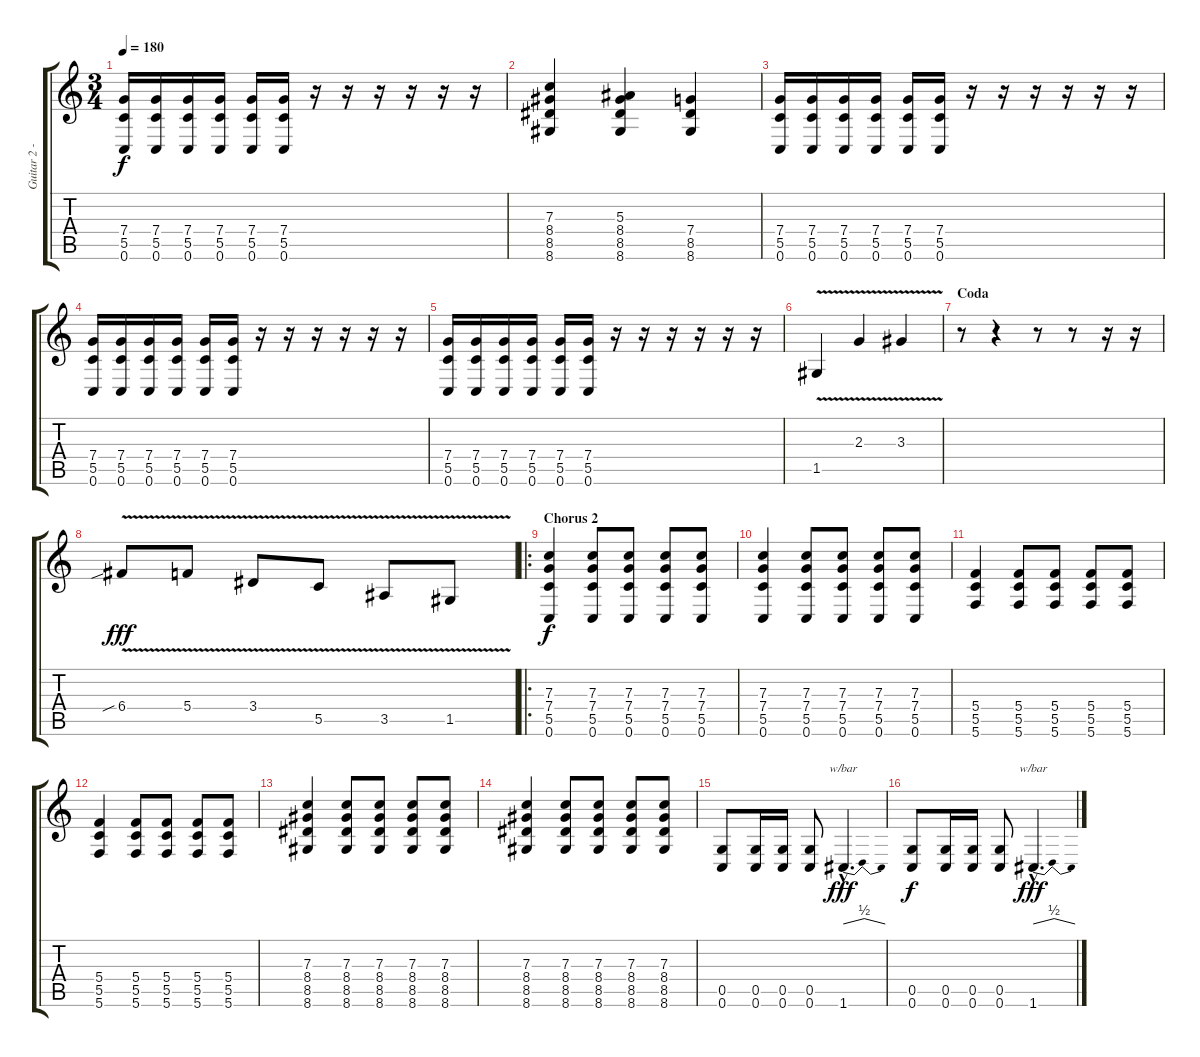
\track ("Guitar 2 - Vilo" "Guitar 2 -") {instrument distortionguitar}
\staff {score tabs}
\tuning (D4 A3 F3 C3 G2 C2) {hide}
\ts (3 4)
\tempo 180
\clef g2
\ks c
(7.4 5.5 0.6).16{dy f} (7.4 5.5 0.6).16 (7.4 5.5 0.6).16 (7.4 5.5 0.6).16 (7.4 5.5 0.6).16 (7.4 5.5 0.6).16 r.16 r.16 r.16 r.16 r.16 r.16 |
(7.3 8.4 8.5 8.6).4 (5.3 8.4 8.5 8.6).4 (7.4 8.5 8.6).4 |
(7.4 5.5 0.6).16 (7.4 5.5 0.6).16 (7.4 5.5 0.6).16 (7.4 5.5 0.6).16 (7.4 5.5 0.6).16 (7.4 5.5 0.6).16 r.16 r.16 r.16 r.16 r.16 r.16 |
(7.4 5.5 0.6).16 (7.4 5.5 0.6).16 (7.4 5.5 0.6).16 (7.4 5.5 0.6).16 (7.4 5.5 0.6).16 (7.4 5.5 0.6).16 r.16 r.16 r.16 r.16 r.16 r.16 |
(7.4 5.5 0.6).16 (7.4 5.5 0.6).16 (7.4 5.5 0.6).16 (7.4 5.5 0.6).16 (7.4 5.5 0.6).16 (7.4 5.5 0.6).16 r.16 r.16 r.16 r.16 r.16 r.16 |
1.5{v}.4 2.3{v}.4 3.3{v}.4 |
\section ("" "Coda")
r.8 r.4 r.8 r.8 r.16 r.16 |
6.4{v sib}.8{dy fff} 5.4{v}.8 3.4{v}.8 5.5{v}.8 3.5{v}.8 1.5{v}.8 |
\ro
\section ("" "Chorus 2")
(7.3 7.4 5.5 0.6).4{dy f} (7.3 7.4 5.5 0.6).8 (7.3 7.4 5.5 0.6).8 (7.3 7.4 5.5 0.6).8 (7.3 7.4 5.5 0.6).8 |
(7.3 7.4 5.5 0.6).4 (7.3 7.4 5.5 0.6).8 (7.3 7.4 5.5 0.6).8 (7.3 7.4 5.5 0.6).8 (7.3 7.4 5.5 0.6).8 |
(5.4 5.5 5.6).4 (5.4 5.5 5.6).8 (5.4 5.5 5.6).8 (5.4 5.5 5.6).8 (5.4 5.5 5.6).8 |
(5.4 5.5 5.6).4 (5.4 5.5 5.6).8 (5.4 5.5 5.6).8 (5.4 5.5 5.6).8 (5.4 5.5 5.6).8 |
(7.3 8.4 8.5 8.6).4 (7.3 8.4 8.5 8.6).8 (7.3 8.4 8.5 8.6).8 (7.3 8.4 8.5 8.6).8 (7.3 8.4 8.5 8.6).8 |
(7.3 8.4 8.5 8.6).4 (7.3 8.4 8.5 8.6).8 (7.3 8.4 8.5 8.6).8 (7.3 8.4 8.5 8.6).8 (7.3 8.4 8.5 8.6).8 |
(0.5 0.6).8 (0.5 0.6).16 (0.5 0.6).16 (0.5 0.6).8 1.6{hac}.4{d tbe (dip default 0 0 30 2 60 0) dy fff} |
(0.5 0.6).8{dy f} (0.5 0.6).16 (0.5 0.6).16 (0.5 0.6).8 1.6{hac}.4{d tbe (dip default 0 0 30 2 60 0) dy fff}
